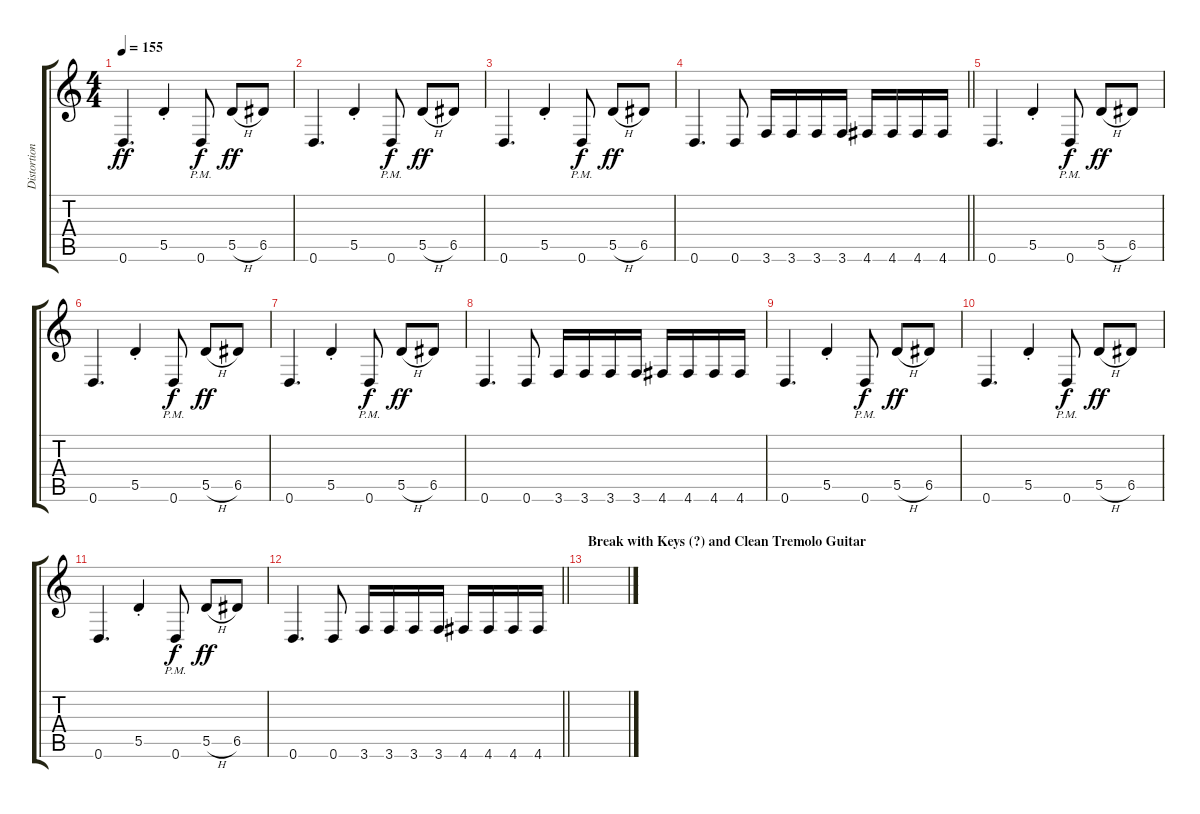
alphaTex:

\track ("Distortion Guitar 2" "Distortion") {instrument overdrivenguitar}
\staff {score tabs}
\tuning (E4 B3 G3 D3 A2 D2) {hide}
\ts (4 4)
\tempo 155
\clef g2
\ks c
0.6.4{d dy ff instrument distortionguitar} 5.5{st}.4 0.6{pm}.8{dy f} 5.5{h}.8{dy ff} 6.5.8 |
0.6.4{d} 5.5{st}.4 0.6{pm}.8{dy f} 5.5{h}.8{dy ff} 6.5.8 |
0.6.4{d} 5.5{st}.4 0.6{pm}.8{dy f} 5.5{h}.8{dy ff} 6.5.8 |
\barLineRight lightlight
0.6.4{d} 0.6.8 3.6.16 3.6.16 3.6.16 3.6.16 4.6.16 4.6.16 4.6.16 4.6.16 |
0.6.4{d volume 15 instrument distortionguitar} 5.5{st}.4 0.6{pm}.8{dy f} 5.5{h}.8{dy ff} 6.5.8 |
0.6.4{d} 5.5{st}.4 0.6{pm}.8{dy f} 5.5{h}.8{dy ff} 6.5.8 |
0.6.4{d} 5.5{st}.4 0.6{pm}.8{dy f} 5.5{h}.8{dy ff} 6.5.8 |
0.6.4{d} 0.6.8 3.6.16 3.6.16 3.6.16 3.6.16 4.6.16 4.6.16 4.6.16 4.6.16 |
0.6.4{d instrument distortionguitar} 5.5{st}.4 0.6{pm}.8{dy f} 5.5{h}.8{dy ff} 6.5.8 |
0.6.4{d} 5.5{st}.4 0.6{pm}.8{dy f} 5.5{h}.8{dy ff} 6.5.8 |
0.6.4{d} 5.5{st}.4 0.6{pm}.8{dy f} 5.5{h}.8{dy ff} 6.5.8 |
\barLineRight lightlight
0.6.4{d} 0.6.8 3.6.16 3.6.16 3.6.16 3.6.16 4.6.16 4.6.16 4.6.16 4.6.16 |
\section ("" "Break with Keys (?) and Clean Tremolo Guitar")
